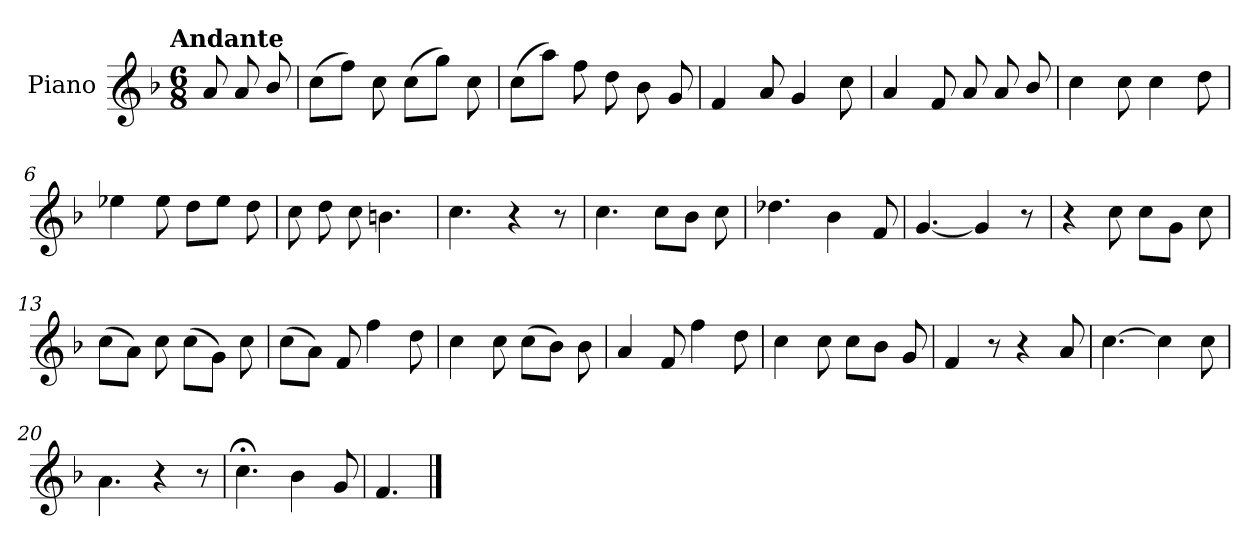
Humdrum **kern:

**kern
*part1
*staff1
*I"Piano
*I'Pno.
*clefG2
*k[b-]
!!LO:TX:omd:t=Andante
*M6/8
*MM92
=
8a/
8a/
8b-/
=1
(>8cc\L
8ff\J)
8cc\
(>8cc\L
8gg\J)
8cc\
=2
(>8cc\L
8aa\J)
8ff\
8dd\
8b-\
8g/
=3
4f/
8a/
4g/
8cc\
!!LO:LB:g=z
=4
4a/
8f/
8a/
8a/
8b-/
=5
4cc\
8cc\
4cc\
8dd\
=6
4ee-X\
8ee-\
8dd\L
8ee-\J
8dd\
=7
8cc\
8dd\
8cc\
4.bn\
!!LO:LB:g=z
=8
4.cc\
4r
8r
=9
4.cc\
8cc\L
8b-\J
8cc\
=10
4.dd-X\
4b-\
8f/
=11
[4.g/
4g/]
8r
=12
4r
8cc\
8cc\L
8g\J
8cc\
!!LO:LB:g=z
=13
(>8cc\L
8a\J)
8cc\
(>8cc\L
8g\J)
8cc\
=14
(>8cc\L
8a\J)
8f/
4ff\
8dd\
=15
4cc\
8cc\
(>8cc\L
8b-\J)
8b-\
=16
4a/
8f/
4ff\
8dd\
=17
4cc\
8cc\
8cc\L
8b-\J
8g/
!!LO:LB:g=z
=18
4f/
8r
4r
8a/
=19
[4.cc\
4cc\]
8cc\
=20
4.a\
4r
8r
=21
4.cc;<\
4b-\
8g/
=22
4.f/
==
*-
